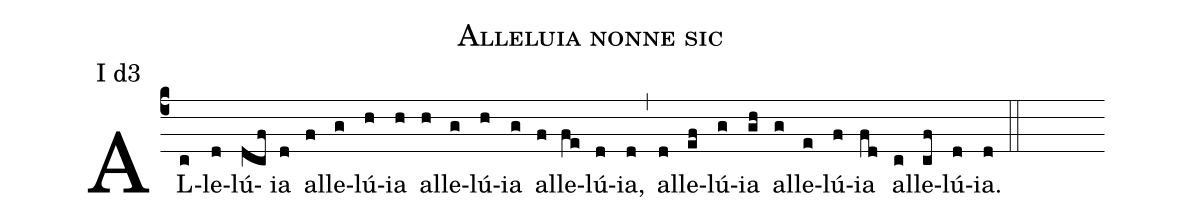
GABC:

name: Alleluia nonne sic;
annotation: I d3;
mode: 1;
%%
(c4)
AL(c)le(d)lú(dcf)ia(d) al(f)le(g)lú(h)ia(h) al(h)le(g)lú(h)ia(g) al(f)le(fe)lú(d)ia,(d) (,)
al(d)le(ef)lú(g)ia(gh) al(g)le(e)lú(f)ia(fd) al(c)le(cf)lú(d)ia.(d) (::)
